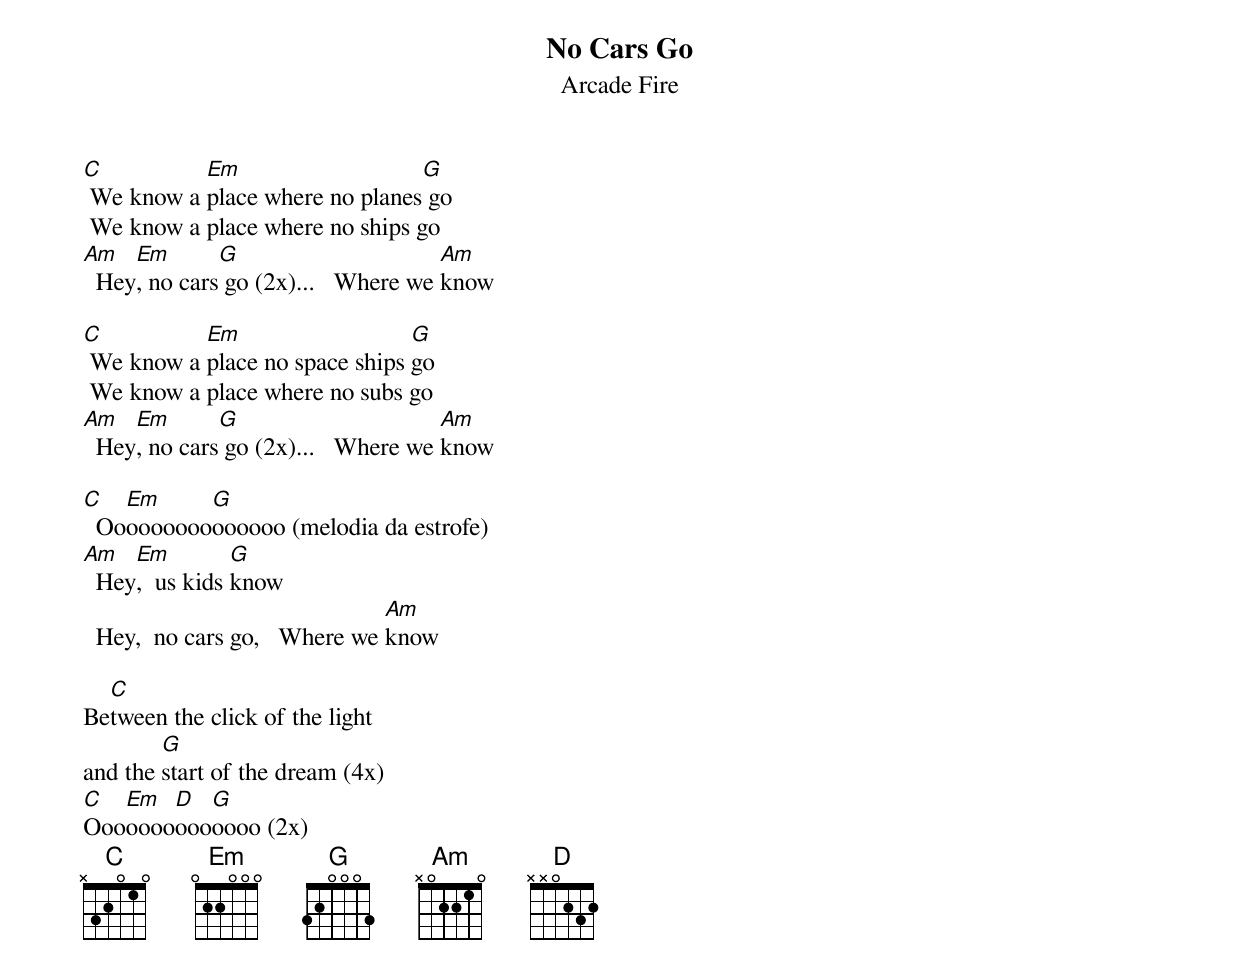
No Cars Go
Arcade Fire

C          Em                   G
 We know a place where no planes go
 We know a place where no ships go
Am   Em       G                      Am
  Hey, no cars go (2x)...   Where we know

C          Em                   G
 We know a place no space ships go
 We know a place where no subs go
Am   Em       G                      Am
  Hey, no cars go (2x)...   Where we know

C   Em     G
  Ooooooooooooooo (melodia da estrofe)
Am   Em         G
  Hey,  us kids know
                               Am
  Hey,  no cars go,   Where we know

  C
Between the click of the light
        G
and the start of the dream (4x)
C  Em  D  G
Oooooooooooooo (2x)
